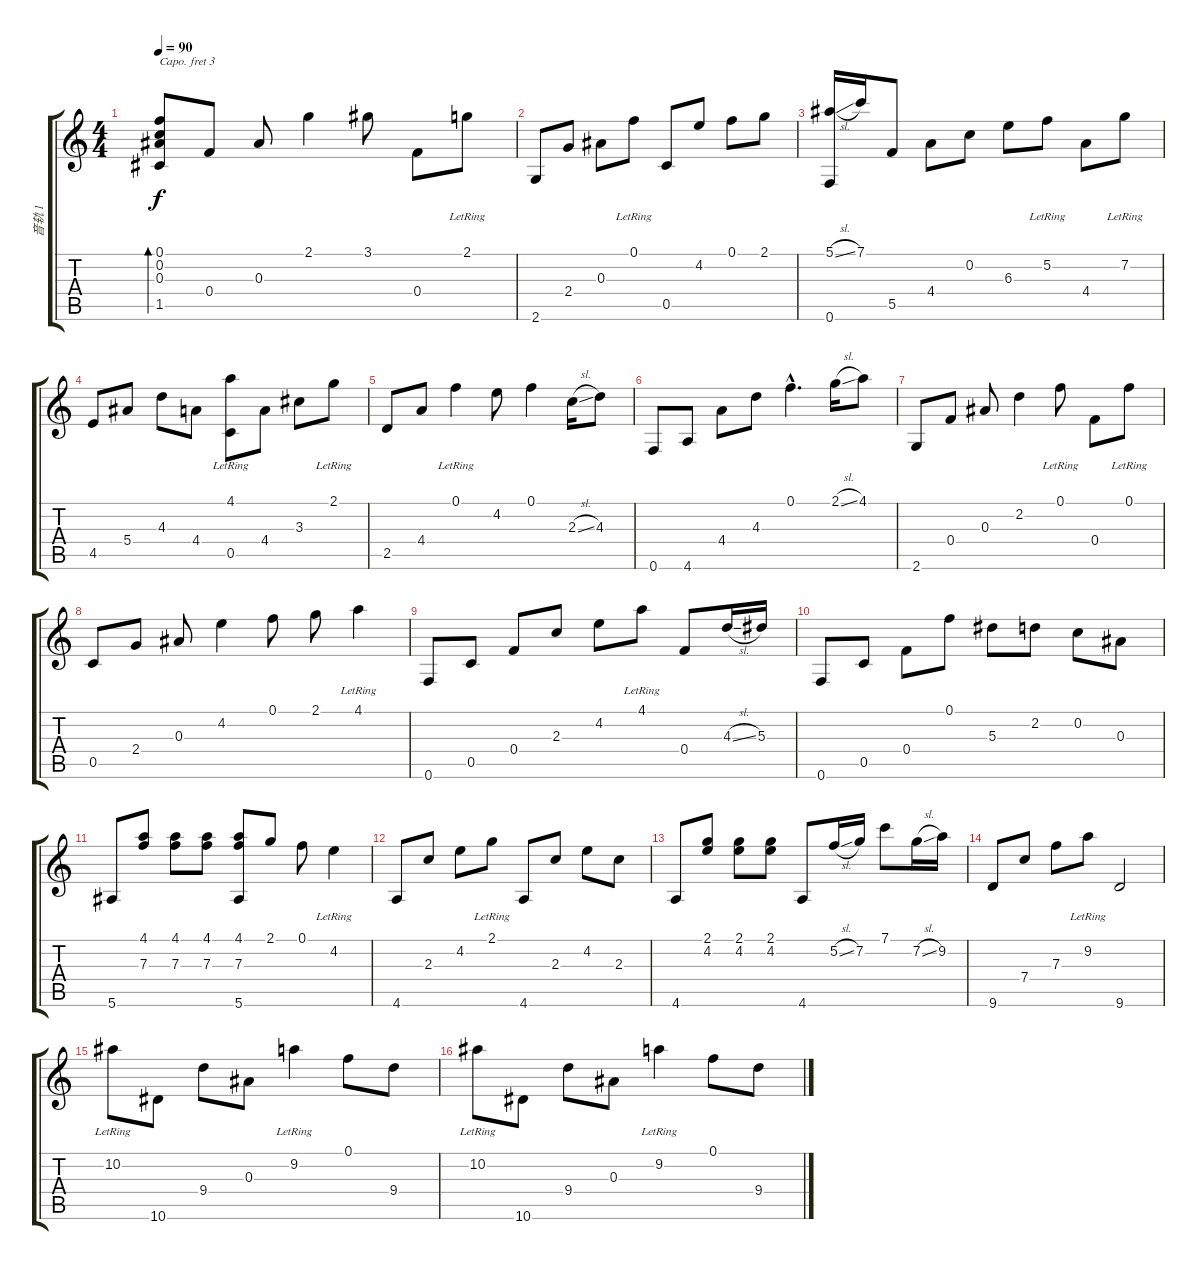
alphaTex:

\track ("音轨 1" "音轨 1") {instrument acousticguitarsteel}
\staff {score tabs}
\capo 3
\tuning (D4 A3 G3 D3 A2 D2) {hide}
\ts (4 4)
\tempo 90
\clef g2
\ks c
(0.1 0.2 0.3 1.5).8{bd 240 dy f} 0.4.8 0.3.8 2.1.4 3.1.8 0.4.8 2.1{lr}.8 |
2.6.8 2.4.8 0.3.8 0.1{lr}.8 0.5.8 4.2.8 0.1.8 2.1.8 |
(5.1{sl} 0.6).16 7.1.16 5.5.8 4.4.8 0.2.8 6.3.8 5.2{lr}.8 4.4.8 7.2{lr}.8 |
4.5.8 5.4.8 4.3.8 4.4.8 (4.1{lr} 0.5).8 4.4.8 3.3.8 2.1{lr}.8 |
2.5.8 4.4.8 0.1{lr}.4 4.2.8 0.1.4 2.3{sl}.16 4.3.8 |
0.6.8 4.6.8 4.4.8 4.3.8 0.1{hac}.4{d} 2.1{sl}.16 4.1.8 |
2.6.8 0.4.8 0.3.8 2.2.4 0.1{lr}.8 0.4.8 0.1{lr}.8 |
0.5.8 2.4.8 0.3.8 4.2.4 0.1.8 2.1.8 4.1{lr}.4 |
0.6.8 0.5.8 0.4.8 2.3.8 4.2.8 4.1{lr}.8 0.4.8 4.3{sl}.16 5.3.16 |
0.6.8 0.5.8 0.4.8 0.1.8 5.3.8 2.2.8 0.2.8 0.3.8 |
5.6.8 (4.1 7.3).8 (4.1 7.3).8 (4.1 7.3).8 (4.1 7.3 5.6).8 2.1.8 0.1.8 4.2{lr}.4 |
4.6.8 2.3.8 4.2.8 2.1{lr}.8 4.6.8 2.3.8 4.2.8 2.3.8 |
4.6.8 (2.1 4.2).8 (2.1 4.2).8 (2.1 4.2).8 4.6.8 5.2{sl}.16 7.2.16 7.1.8 7.2{sl}.16 9.2.16 |
9.6.8 7.4.8 7.3.8 9.2{lr}.8 9.6.2 |
10.2{lr}.8 10.6.8 9.4.8 0.3.8 9.2{lr}.4 0.1.8 9.4.8 |
10.2{lr}.8 10.6.8 9.4.8 0.3.8 9.2{lr}.4 0.1.8 9.4.8
